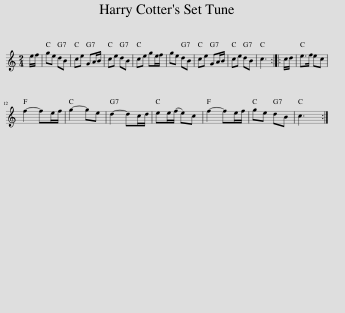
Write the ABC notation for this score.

X:1
L:1/8
M:2/4
I:linebreak $
K:C
V:1 treble
V:1
 e/f/ | ge dB | ce GA/B/ | ce dB | ce ge/f/ | %5
 ge dB | ce GA/B/ | ce dB | c3 :: c/d/ | %10
 e>f ec |$ f2- fe/f/ | g2- ge | d2- dc/d/ | ee/(f/ e)c | %15
 f2- fe/f/ | ge dB | c3 :| %18
